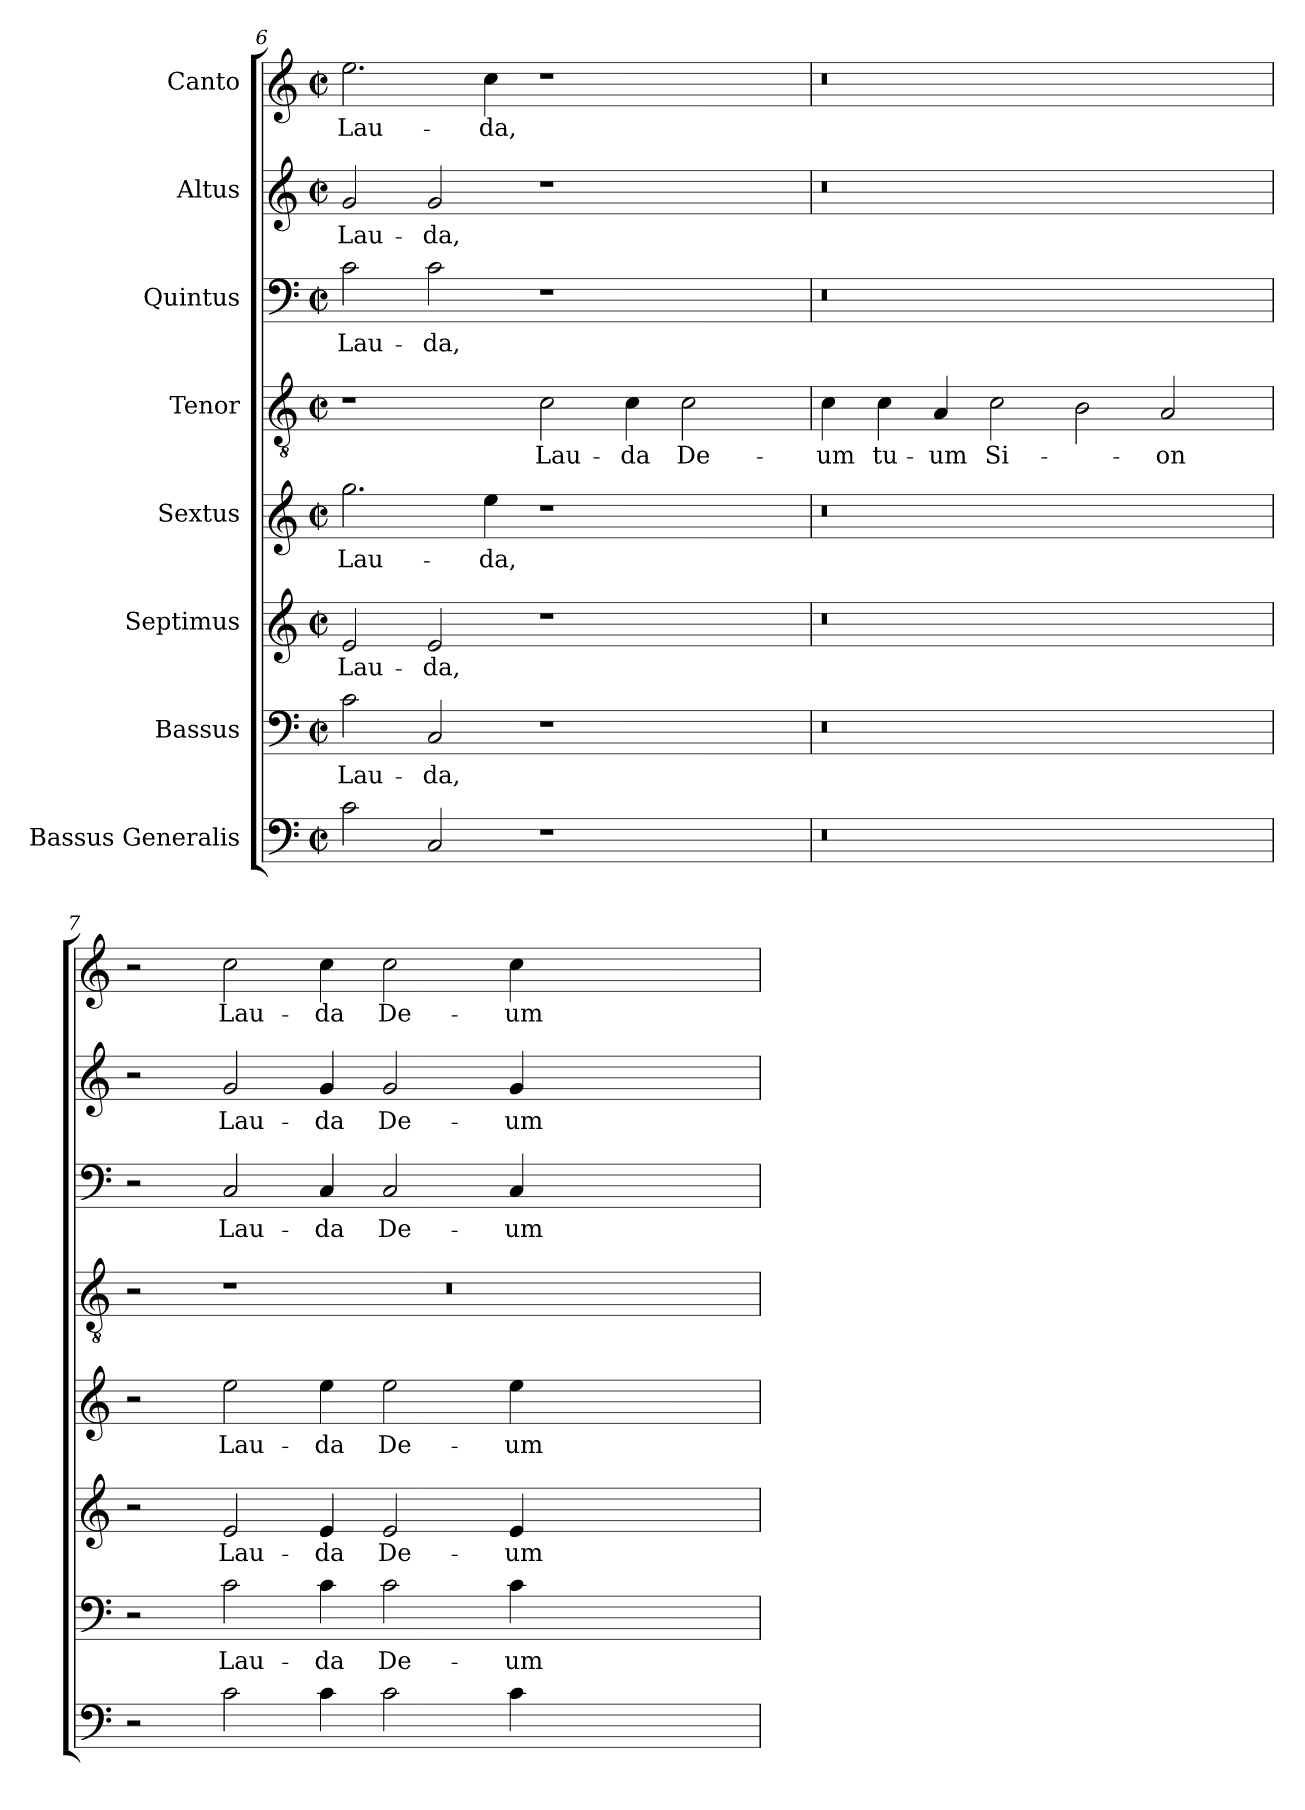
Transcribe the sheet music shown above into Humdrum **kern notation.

**kern	**kern	**text	**kern	**text	**kern	**text	**kern	**text	**kern	**text	**kern	**text	**kern	**text
*part8	*part7	*part7	*part6	*part6	*part5	*part5	*part4	*part4	*part3	*part3	*part2	*part2	*part1	*part1
*staff8	*staff7	*staff7	*staff6	*staff6	*staff5	*staff5	*staff4	*staff4	*staff3	*staff3	*staff2	*staff2	*staff1	*staff1
*I"Bassus Generalis	*I"Bassus	*	*I"Septimus	*	*I"Sextus	*	*I"Tenor	*	*I"Quintus	*	*I"Altus	*	*I"Canto	*
!!LO:LB:g=z
*clefF4	*clefF4	*	*clefG2	*	*clefG2	*	*clefGv2	*	*clefF4	*	*clefG2	*	*clefG2	*
*k[]	*k[]	*	*k[]	*	*k[]	*	*k[]	*	*k[]	*	*k[]	*	*k[]	*
*C:	*C:	*	*C:	*	*C:	*	*C:	*	*C:	*	*C:	*	*C:	*
*M4/2	*M4/2	*	*M4/2	*	*M4/2	*	*M4/2	*	*M4/2	*	*M4/2	*	*M4/2	*
*met(c|)	*met(c|)	*	*met(c|)	*	*met(c|)	*	*met(c|)	*	*met(c|)	*	*met(c|)	*	*met(c|)	*
=6	=6	=6	=6	=6	=6	=6	=6	=6	=6	=6	=6	=6	=6	=6
!	!	!LO:LY:b	!	!LO:LY:b	!	!LO:LY:b	!	!	!	!LO:LY:b	!	!LO:LY:b	!	!LO:LY:b
*	*	*	*	*	*	*	*	*	*	*	*	*	*^	*
2c	2c	Lau-	2e	Lau-	2.gg	Lau-	1r	.	2c	Lau-	2g	Lau-	2.ee	1ryy	Lau-
!	!	!LO:LY:b	!	!LO:LY:b	!	!	!	!	!	!LO:LY:b	!	!LO:LY:b	!	!	!
2C	2C	-da,	2e	-da,	.	.	.	.	2c	-da,	2g	-da,	.	.	.
!	!	!	!	!	!	!LO:LY:b	!	!	!	!	!	!	!	!	!LO:LY:b
.	.	.	.	.	4ee	-da,	.	.	.	.	.	.	4cc	.	-da,
!	!	!	!	!	!	!	!	!LO:LY:b	!	!	!	!	!	!	!
1r	1r	.	1r	.	1r	.	2c	Lau-	1r	.	1r	.	1r	2ryy	.
!	!	!	!	!	!	!	!	!LO:LY:b	!	!	!	!	!	!	!
.	.	.	.	.	.	.	4c	-da	.	.	.	.	.	4ryy	.
!	!	!	!	!	!	!	!	!LO:LY:b	!	!	!	!	!	!	!
.	.	.	.	.	.	.	2c	De-	.	.	.	.	.	8ryy	.
.	.	.	.	.	.	.	.	.	.	.	.	.	.	8ryy	.
4ryy	4ryy	.	4ryy	.	4ryy	.	.	.	4ryy	.	4ryy	.	4ryy	4ryy	.
=6A	=6A	=6A	=6A	=6A	=6A	=6A	=6A	=6A	=6A	=6A	=6A	=6A	=6A	=6A	=6A
!	!	!	!	!	!	!	!	!LO:LY:b	!	!	!	!	!	!	!
0r	0r	.	0r	.	0r	.	4c	-um	0r	.	0r	.	0r	4ryy	.
!	!	!	!	!	!	!	!	!LO:LY:b	!	!	!	!	!	!	!
.	.	.	.	.	.	.	4c	tu-	.	.	.	.	.	0ryy	.
!	!	!	!	!	!	!	!	!LO:LY:b	!	!	!	!	!	!	!
.	.	.	.	.	.	.	4A	-um	.	.	.	.	.	.	.
!	!	!	!	!	!	!	!	!LO:LY:b	!	!	!	!	!	!	!
.	.	.	.	.	.	.	2c	Si-	.	.	.	.	.	.	.
.	.	.	.	.	.	.	2B	.	.	.	.	.	.	.	.
!	!	!	!	!	!	!	!	!LO:LY:b	!	!	!	!	!	!	!
.	.	.	.	.	.	.	2A	-on	.	.	.	.	.	.	.
4ryy	4ryy	.	4ryy	.	4ryy	.	.	.	4ryy	.	4ryy	.	4ryy	.	.
=7A	=7A	=7A	=7A	=7A	=7A	=7A	=7A	=7A	=7A	=7A	=7A	=7A	=7A	=7A	=7A
2r	2r	.	2r	.	2r	.	2r	.	2r	.	2r	.	2r	1.ryy	.
!	!	!LO:LY:b	!	!LO:LY:b	!	!LO:LY:b	!	!	!	!LO:LY:b	!	!LO:LY:b	!	!	!LO:LY:b
2c	2c	Lau-	2e	Lau-	2ee	Lau-	1r	.	2C	Lau-	2g	Lau-	2cc	.	Lau-
!	!	!LO:LY:b	!	!LO:LY:b	!	!LO:LY:b	!	!	!	!LO:LY:b	!	!LO:LY:b	!	!	!LO:LY:b
4c	4c	-da	4e	-da	4ee	-da	.	.	4C	-da	4g	-da	4cc	.	-da
!	!	!LO:LY:b	!	!LO:LY:b	!	!LO:LY:b	!	!	!	!LO:LY:b	!	!LO:LY:b	!	!	!LO:LY:b
2c	2c	De-	2e	De-	2ee	De-	.	.	2C	De-	2g	De-	2cc	.	De-
.	.	.	.	.	.	.	0r	.	.	.	.	.	.	0ryy	.
!	!	!LO:LY:b	!	!LO:LY:b	!	!LO:LY:b	!	!	!	!LO:LY:b	!	!LO:LY:b	!	!	!LO:LY:b
4c	4c	-um	4e	-um	4ee	-um	.	.	4C	-um	4g	-um	4cc	.	-um
1.ryy	1.ryy	.	1.ryy	.	1.ryy	.	.	.	1.ryy	.	1.ryy	.	1.ryy	.	.
*	*	*	*	*	*	*	*	*	*	*	*	*	*v	*v	*
=	=	=	=	=	=	=	=	=	=	=	=	=	=	=
*-	*-	*-	*-	*-	*-	*-	*-	*-	*-	*-	*-	*-	*-	*-
